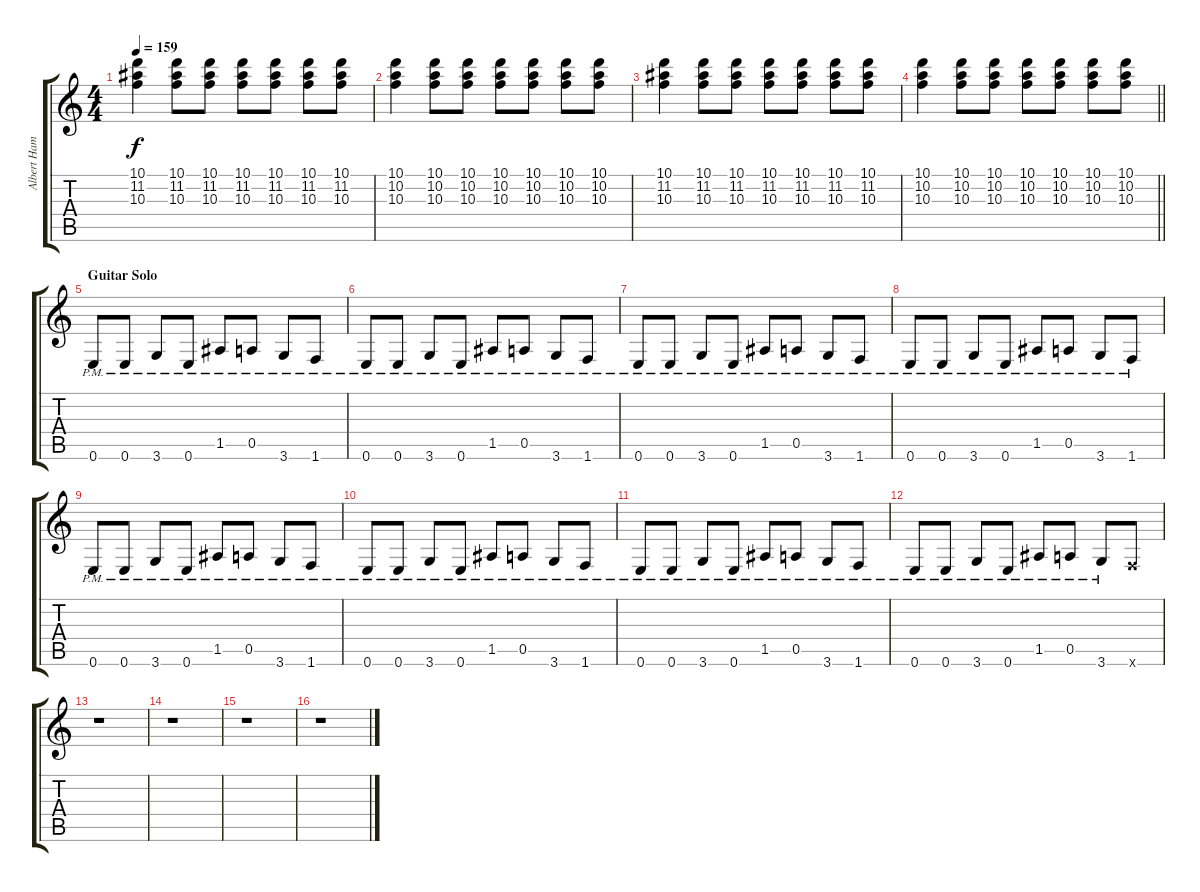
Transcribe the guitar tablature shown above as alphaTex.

\track ("Albert Hammond" "Albert Ham") {instrument overdrivenguitar}
\staff {score tabs}
\tuning (E4 B3 G3 D3 A2 E2) {hide}
\ts (4 4)
\tempo 159
\clef g2
\ks c
(10.1 11.2 10.3).4{dy f} (10.1 11.2 10.3).8 (10.1 11.2 10.3).8 (10.1 11.2 10.3).8 (10.1 11.2 10.3).8 (10.1 11.2 10.3).8 (10.1 11.2 10.3).8 |
(10.1 10.2 10.3).4 (10.1 10.2 10.3).8 (10.1 10.2 10.3).8 (10.1 10.2 10.3).8 (10.1 10.2 10.3).8 (10.1 10.2 10.3).8 (10.1 10.2 10.3).8 |
(10.1 11.2 10.3).4 (10.1 11.2 10.3).8 (10.1 11.2 10.3).8 (10.1 11.2 10.3).8 (10.1 11.2 10.3).8 (10.1 11.2 10.3).8 (10.1 11.2 10.3).8 |
\barLineRight lightlight
(10.1 10.2 10.3).4 (10.1 10.2 10.3).8 (10.1 10.2 10.3).8 (10.1 10.2 10.3).8 (10.1 10.2 10.3).8 (10.1 10.2 10.3).8 (10.1 10.2 10.3).8 |
\section ("" "Guitar Solo")
0.6{pm}.8{volume 6 instrument overdrivenguitar} 0.6{pm}.8 3.6{pm}.8 0.6{pm}.8 1.5{pm}.8 0.5{pm}.8 3.6{pm}.8 1.6{pm}.8 |
0.6{pm}.8 0.6{pm}.8 3.6{pm}.8 0.6{pm}.8 1.5{pm}.8 0.5{pm}.8 3.6{pm}.8 1.6{pm}.8 |
0.6{pm}.8 0.6{pm}.8 3.6{pm}.8 0.6{pm}.8 1.5{pm}.8 0.5{pm}.8 3.6{pm}.8 1.6{pm}.8 |
0.6{pm}.8 0.6{pm}.8 3.6{pm}.8 0.6{pm}.8 1.5{pm}.8 0.5{pm}.8 3.6{pm}.8 1.6{pm}.8 |
0.6{pm}.8 0.6{pm}.8 3.6{pm}.8 0.6{pm}.8 1.5{pm}.8 0.5{pm}.8 3.6{pm}.8 1.6{pm}.8 |
0.6{pm}.8 0.6{pm}.8 3.6{pm}.8 0.6{pm}.8 1.5{pm}.8 0.5{pm}.8 3.6{pm}.8 1.6{pm}.8 |
0.6{pm}.8 0.6{pm}.8 3.6{pm}.8 0.6{pm}.8 1.5{pm}.8 0.5{pm}.8 3.6{pm}.8 1.6{pm}.8 |
0.6{pm}.8 0.6{pm}.8 3.6{pm}.8 0.6{pm}.8 1.5{pm}.8 0.5{pm}.8 3.6{pm}.8 1.6{x}.8 |
r.1 |
r.1 |
r.1 |
r.1
